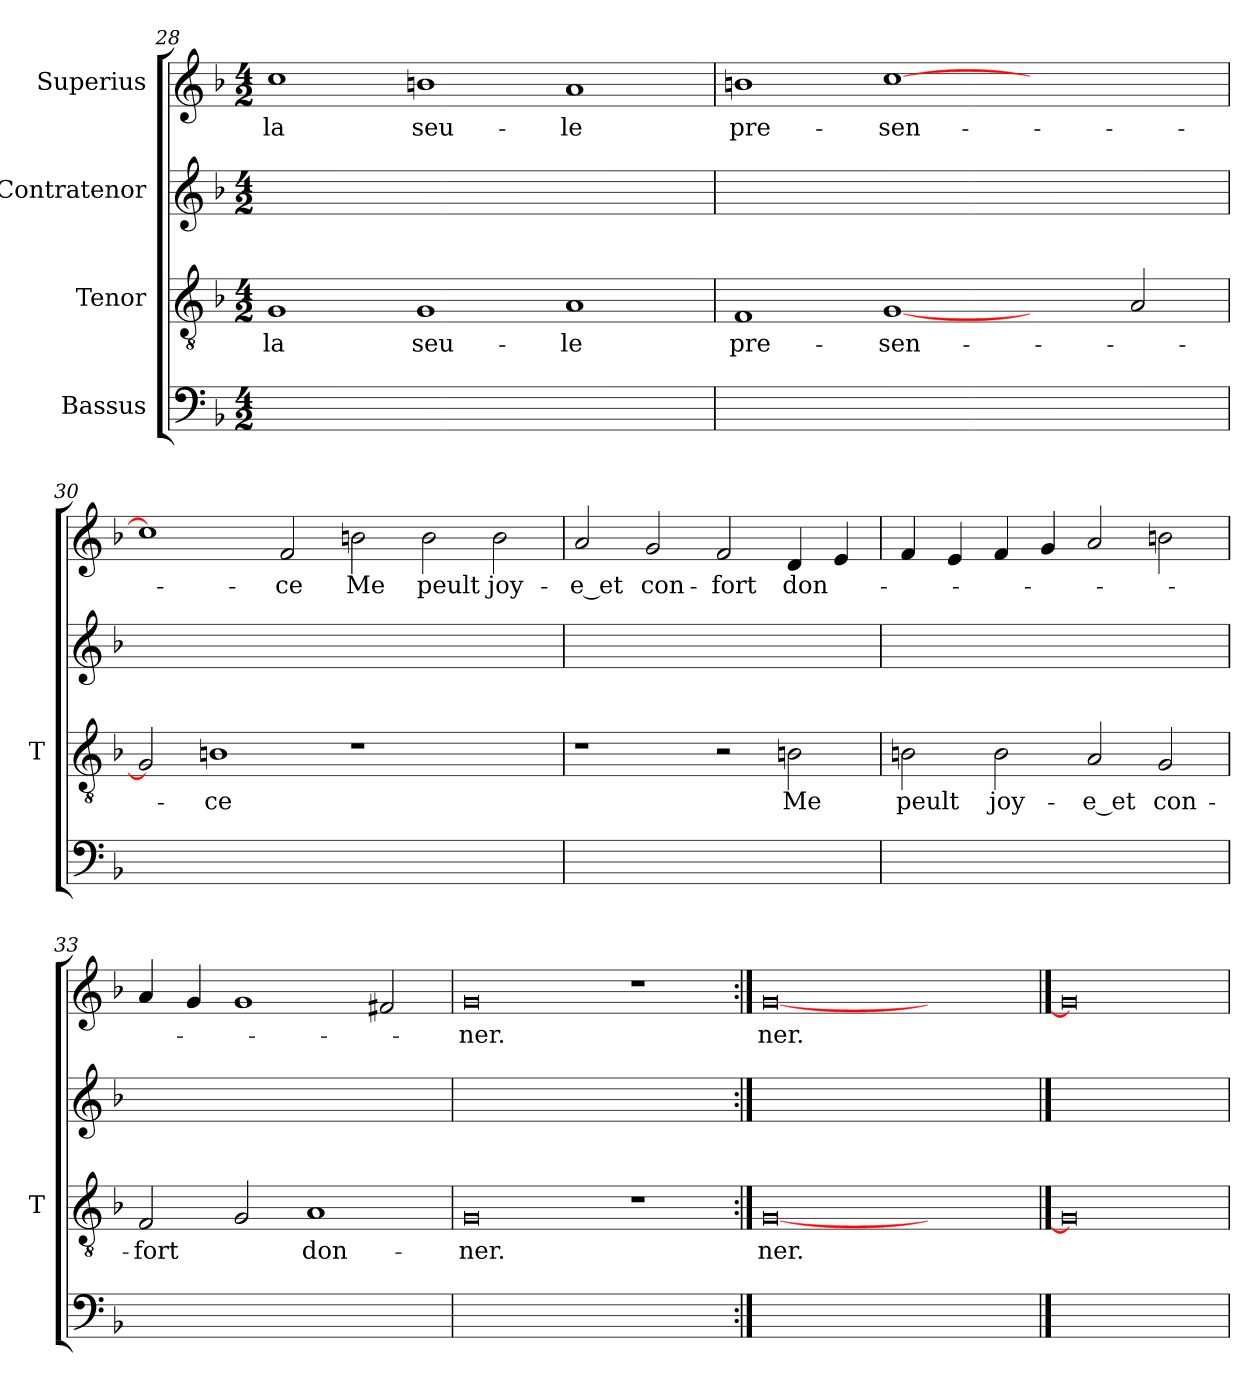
**kern	**kern	**text	**kern	**kern	**text
*part4	*part3	*part3	*part2	*part1	*part1
*staff4	*staff3	*staff3	*staff2	*staff1	*staff1
*I"Bassus	*I"Tenor	*	*I"Contratenor	*I"Superius	*
*	*I'T	*	*	*	*
*clefF4	*clefGv2	*	*clefG2	*clefG2	*
*k[b-]	*k[b-]	*	*k[b-]	*k[b-]	*
*M4/2	*M4/2	*	*M4/2	*M4/2	*
=28	=28	=28	=28	=28	=28
0ryy	1G	-la	0ryy	1cc	-la
.	1G	seu-	.	1b	seu-
1ryy	1A	-le	1ryy	1a	-le
=29	=29	=29	=29	=29	=29
0ryy	1F	pre-	0ryy	1b	pre-
.	[1G	sen-	.	[1cc	sen-
1ryy	2ryy	.	1ryy	1ryy	.
.	2A	.	.	.	.
=30	=30	=30	=30	=30	=30
0ryy	2G]	.	0ryy	1cc]	.
.	1Bn	-ce	.	.	.
.	.	.	.	2f	-ce
.	1r	.	.	2b	-Me
1ryy	.	.	1ryy	2b	-peult
.	2ryy	.	.	2b	joy-
=31	=31	=31	=31	=31	=31
0ryy	1r	.	0ryy	2a	-e_et
.	.	.	.	2g	con-
.	2r	.	.	2f	-fort
.	2Bn	-Me	.	4d	don-
.	.	.	.	4e	.
=32	=32	=32	=32	=32	=32
0ryy	2Bn	-peult	0ryy	4f	.
.	.	.	.	4e	.
.	2B	joy-	.	4f	.
.	.	.	.	4g	.
.	2A	-e_et	.	2a	.
.	2G	con-	.	2b	.
=33	=33	=33	=33	=33	=33
0ryy	2F	-fort	0ryy	4a	.
.	.	.	.	4g	.
.	2G	.	.	1g	.
.	1A	don-	.	.	.
.	.	.	.	2f#X	.
=34	=34	=34	=34	=34	=34
0ryy	0G	-ner.	0ryy	0g	-ner.
1ryy	1r	.	1ryy	1r	.
=35:|!	=35:|!	=35:|!	=35:|!	=35:|!	=35:|!
0ryy	[0G	-ner.	0ryy	[0g	-ner.
1ryy	1ryy	.	1ryy	1ryy	.
==36	==36	==36	==36	==36	==36
0ryy	0G]	.	0ryy	0g]	.
=	=	=	=	=	=
*-	*-	*-	*-	*-	*-
